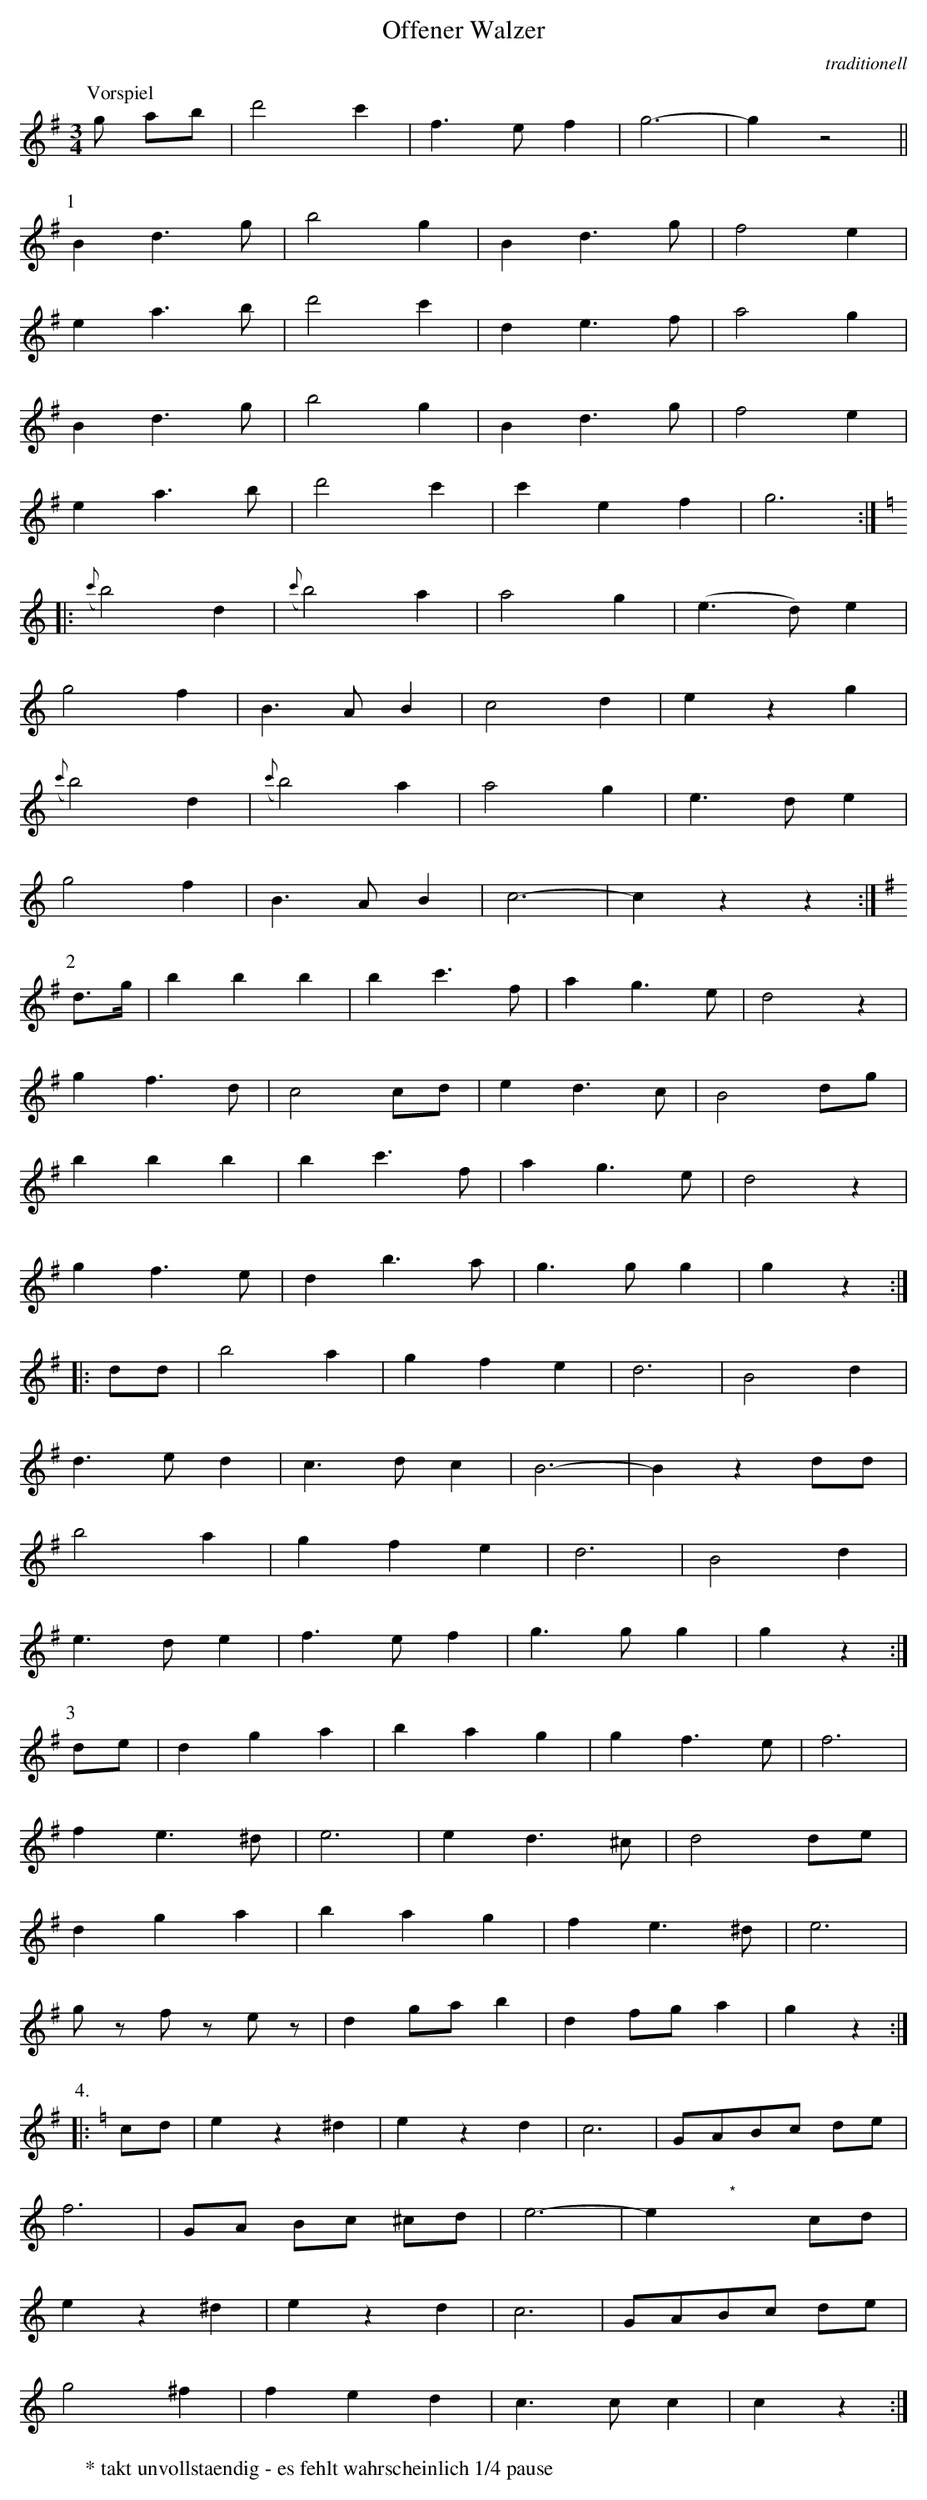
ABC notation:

X:1
T:Offener Walzer
C:traditionell
M:3/4
L:1/8
K:G %Transposed from A
P:Vorspiel
g ab |\
d'4 c'2 | f3 e f2 | g6- | g2 z4 ||
P:1
B2 d3 g | b4 g2 | B2 d3 g | f4 e2 |
e2 a3 b | d'4 c'2 | d2 e3 f | a4 g2 |
B2 d3 g | b4 g2 | B2 d3 g | f4 e2 |
e2 a3 b | d'4 c'2 | c'2 e2 f2 | g6 :|
K:C %Transposed from A
|:\
({c'}b4) d2 | ({c'}b4) a2 | a4 g2 | (e3 d) e2 |
g4 f2 | B3A B2 | c4 d2 | e2 z2 g2 |
({c'}b4) d2 | ({c'}b4) a2 | a4 g2 | e3 d e2 |
g4 f2 | B3A B2 | c6- | c2 z2 z2 :|
P:2
K:G %Transposed from D
d>g |\
b2 b2 b2 | b2 c'3 f | a2 g3 e | d4 z2 |
g2 f3 d | c4 cd | e2 d3 c | B4 dg |
b2 b2 b2 | b2 c'3 f | a2 g3 e | d4 z2 |
g2 f3 e | d2 b3 a | g3 g g2 | g2 z2 :|
|: dd |\
b4 a2 | g2 f2 e2 | d6 | B4 d2 |
d3 e d2 | c3 d c2 | B6- | B2 z2 dd |
b4 a2 | g2 f2 e2 | d6 | B4 d2 |
e3 d e2 | f3 e f2 | g3 g g2 | g2 z2 :|
P:3
K:G
de |\
d2 g2 a2 | b2 a2 g2 | g2 f3 e | f6 |
f2 e3 ^d | e6 | e2 d3 ^c | d4 de |
d2 g2 a2 | b2 a2 g2 | f2 e3 ^d | e6 |
gz fz ez | d2 ga b2 | d2 fg a2 | g2 z2 :|
P:4.
K:C %Transposed from D
|: cd |\
e2 z2 ^d2 | e2 z2 d2 | c6 | GABc de |
f6 | GA Bc ^cd | e6- | e2 "*"x2 cd |
W: * takt unvollstaendig - es fehlt wahrscheinlich 1/4 pause
e2 z2 ^d2 | e2 z2 d2 | c6 | GABc de |
g4 ^f2 | f2 e2 d2 | c3 c c2 | c2 z2 :|
